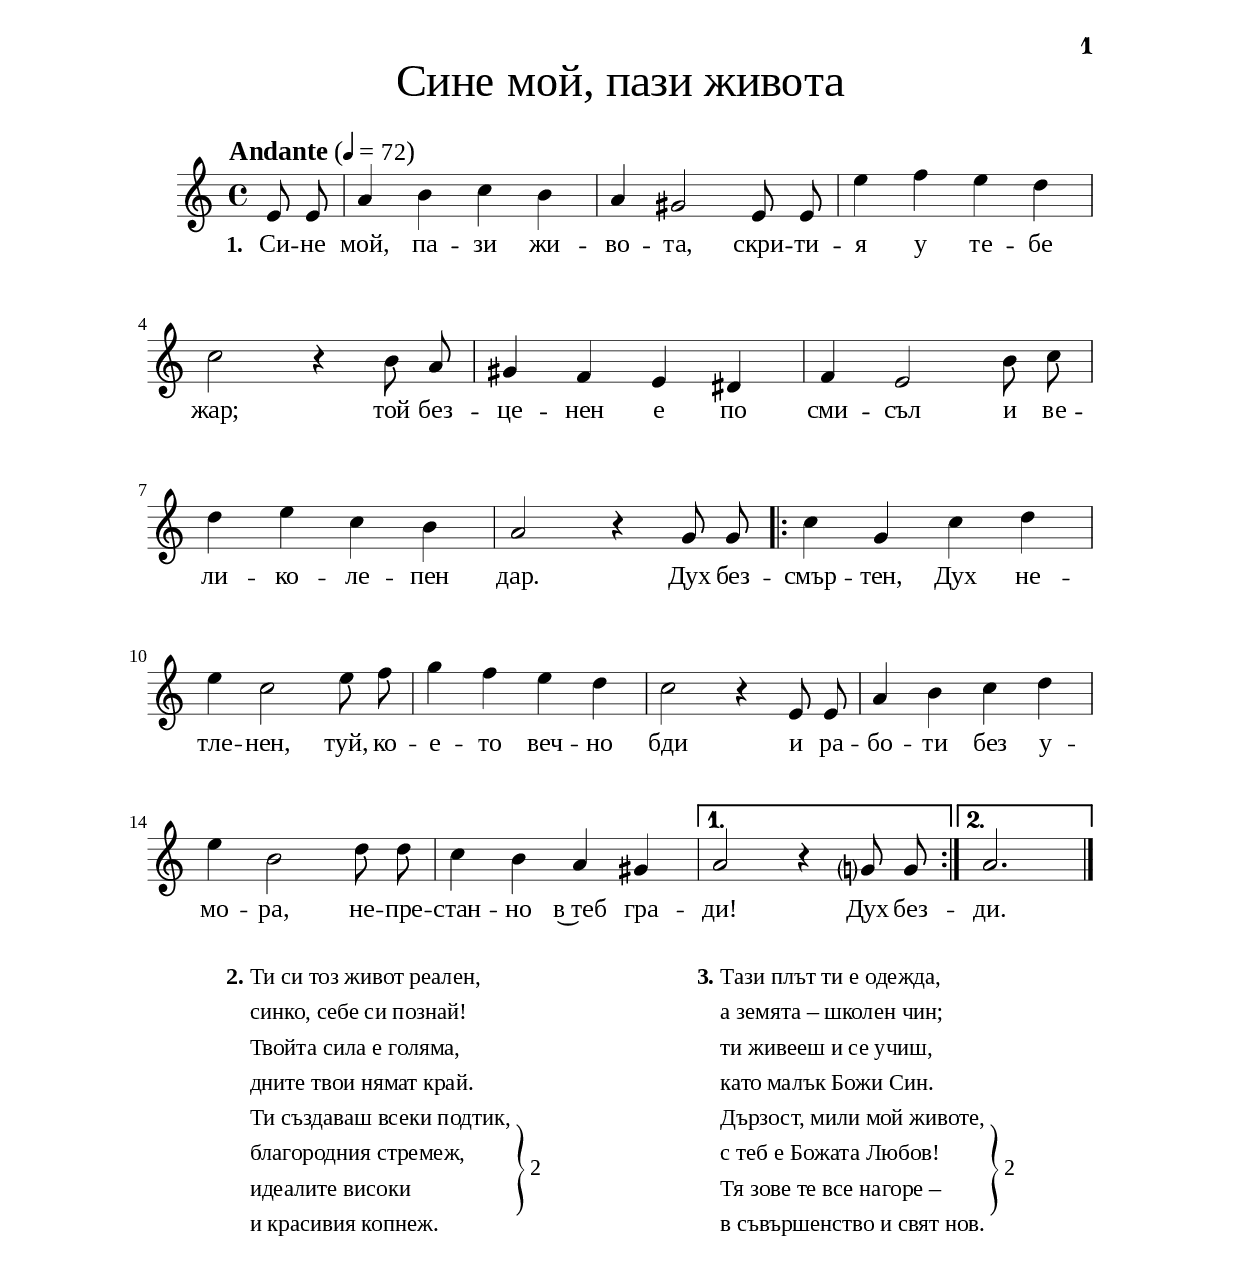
\version "2.24.4"

% include paper part and global functions
\include "include/globals.ily"

"rightBraces045" = \markup {
  \column {
    % repeat braces
    \translate #'(0 . -17.9 )
    \right-brace #44


  }
  \column {
    % repeat numbers
    \translate #'(0 . -18.4 )
    2


  }
}

\bookpart {
  \label #'ref045
  \tocItem \markup "Сине мой, пази живота"
  \include "include/bookpart-paper.ily"
  \score {
    \include "include/score-layout.ily"

    \new Voice \absolute  {
      \clef treble
      \key a \minor
      \time 4/4
      \tempoFunc "Andante" 4 "72"
      \autoBeamOff
      \partial 4


      e'8 e'8 | a'4 b' c''4 b' | a'4 gis'2 e'8 e' | e''4 f'' e''4 d'' | \break

      c''2 r4 b'8 a'  |  gis'4 f'  e'4 dis' |  f'4 e'2  b'8 c'' \break |

      d''4 e'' c''4 b' | a'2 r4 g'8 g' \repeat volta 2 {
        |  c''4 g' c''4 d'' | e''4 c''2 e''8 f'' | g''4 f'' e''4 d'' | c''2 r4 e'8 e' | a'4 b'  c''4 d'' \break |

        e''4 b'2 d''8 d'' c''4 b' a'4 gis' |
      } \alternative { { a'2 r4 g'?8 g'  } { a'2. } } \bar "|."
    }

    \addlyrics {
      \set stanza = "1. " Си -- не мой, па -- зи жи -- во -- та, скри -- ти -- я у
      те -- бе жар; той без -- це -- нен е по сми -- съл и ве --
      ли -- ко -- ле -- пен дар. Дух без -- смър -- тен, Дух не -- тле -- нен,
      туй, ко -- е -- то веч -- но бди и ра -- бо -- ти без у --
      мо -- ра, не -- пре -- стан -- но в~теб гра -- ди! Дух без -- ди.
    }

    \header {
      title = \titleFunc #'ref_desc_3 "Сине мой, пази живота" "Sine moj, pazi života"
    }

    \midi{}

  } % score

  \markup \abs-fontsize #11 \override #`(baseline-skip . ,bgCoupletBaselineSkip) {
    \fill-line {
      \hspace #0.1
      \column {
        \line {
          \bold "2."
          \column {
            "Ти си тоз живот реален,"
            "синко, себе си познай!"
            "Твойта сила е голяма,"
            "дните твои нямат край."
            "Ти създаваш всеки подтик,"
            "благородния стремеж,"
            "идеалите високи"
            "и красивия копнеж."
          }\"rightBraces045"
        }
      }
      \hspace #0.1
      % adds horizontal spacing between columns
      \column {
        \line {
          \bold "3."
          \column {
            "Тази плът ти е одежда,"
            "а земята – школен чин;"
            "ти живееш и се учиш,"
            "като малък Божи Син."
            "Дързост, мили мой животе,"
            "с теб е Божата Любов!"
            "Тя зове те все нагоре –"
            "в съвършенство и свят нов."
          } \"rightBraces045"
        }

        % adds vertical spacing between verses
      }\hspace #0.1
    }
  }

} % bookpart
